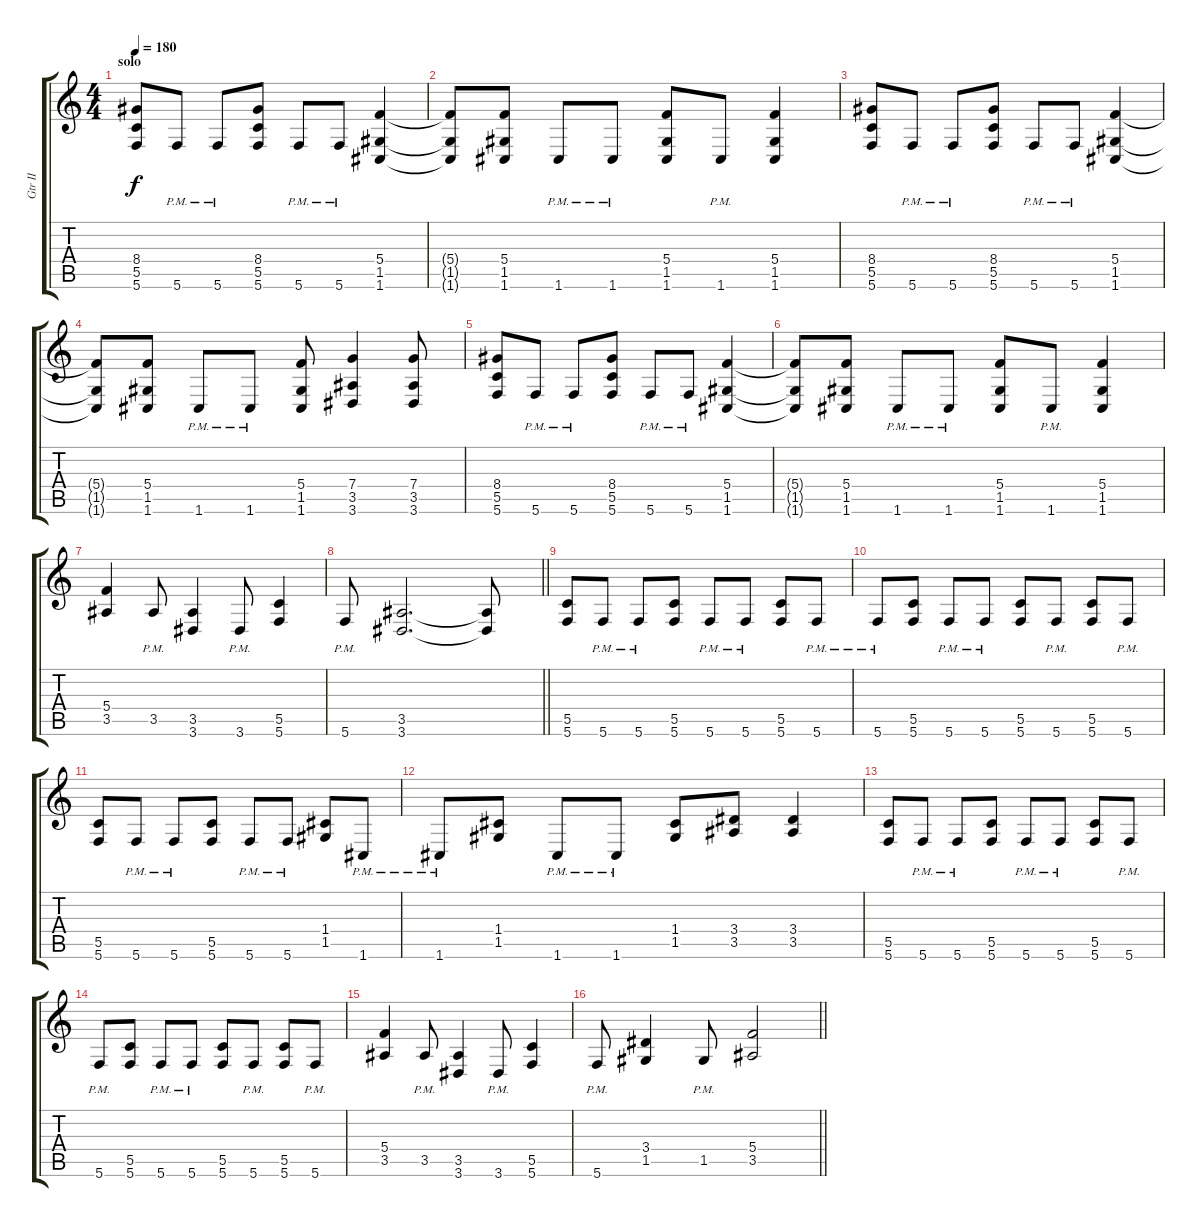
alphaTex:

\track ("Gtr II" "Gtr II") {instrument distortionguitar}
\staff {score tabs}
\tuning (D4 A3 F3 C3 G2 C2) {hide}
\ts (4 4)
\section ("" "solo")
\tempo 180
\clef g2
\ks c
(8.4 5.5 5.6).8{dy f} 5.6{pm}.8 5.6{pm}.8 (8.4 5.5 5.6).8 5.6{pm}.8 5.6{pm}.8 (5.4 1.5 1.6).4 |
(5.4{t} 1.5{t} 1.6{t}).8 (5.4 1.5 1.6).8 1.6{pm}.8 1.6{pm}.8 (5.4 1.5 1.6).8 1.6{pm}.8 (5.4 1.5 1.6).4 |
(8.4 5.5 5.6).8 5.6{pm}.8 5.6{pm}.8 (8.4 5.5 5.6).8 5.6{pm}.8 5.6{pm}.8 (5.4 1.5 1.6).4 |
(5.4{t} 1.5{t} 1.6{t}).8 (5.4 1.5 1.6).8 1.6{pm}.8 1.6{pm}.8 (5.4 1.5 1.6).8 (7.4 3.5 3.6).4 (7.4 3.5 3.6).8 |
(8.4 5.5 5.6).8 5.6{pm}.8 5.6{pm}.8 (8.4 5.5 5.6).8 5.6{pm}.8 5.6{pm}.8 (5.4 1.5 1.6).4 |
(5.4{t} 1.5{t} 1.6{t}).8 (5.4 1.5 1.6).8 1.6{pm}.8 1.6{pm}.8 (5.4 1.5 1.6).8 1.6{pm}.8 (5.4 1.5 1.6).4 |
(5.4 3.5).4 3.5{pm}.8 (3.5 3.6).4 3.6{pm}.8 (5.5 5.6).4 |
\barLineRight lightlight
5.6{pm}.8 (3.5 3.6).2{d} (3.5{t} 3.6{t}).8 |
\section ("" "")
(5.5 5.6).8 5.6{pm}.8 5.6{pm}.8 (5.5 5.6).8 5.6{pm}.8 5.6{pm}.8 (5.5 5.6).8 5.6{pm}.8 |
5.6{pm}.8 (5.5 5.6).8 5.6{pm}.8 5.6{pm}.8 (5.5 5.6).8 5.6{pm}.8 (5.5 5.6).8 5.6{pm}.8 |
(5.5 5.6).8 5.6{pm}.8 5.6{pm}.8 (5.5 5.6).8 5.6{pm}.8 5.6{pm}.8 (1.4 1.5).8 1.6{pm}.8 |
1.6{pm}.8 (1.4 1.5).8 1.6{pm}.8 1.6{pm}.8 (1.4 1.5).8 (3.4 3.5).8 (3.4 3.5).4 |
(5.5 5.6).8 5.6{pm}.8 5.6{pm}.8 (5.5 5.6).8 5.6{pm}.8 5.6{pm}.8 (5.5 5.6).8 5.6{pm}.8 |
5.6{pm}.8 (5.5 5.6).8 5.6{pm}.8 5.6{pm}.8 (5.5 5.6).8 5.6{pm}.8 (5.5 5.6).8 5.6{pm}.8 |
(5.4 3.5).4 3.5{pm}.8 (3.5 3.6).4 3.6{pm}.8 (5.5 5.6).4 |
\barLineRight lightlight
5.6{pm}.8 (3.4 1.5).4 1.5{pm}.8 (5.4 3.5).2
